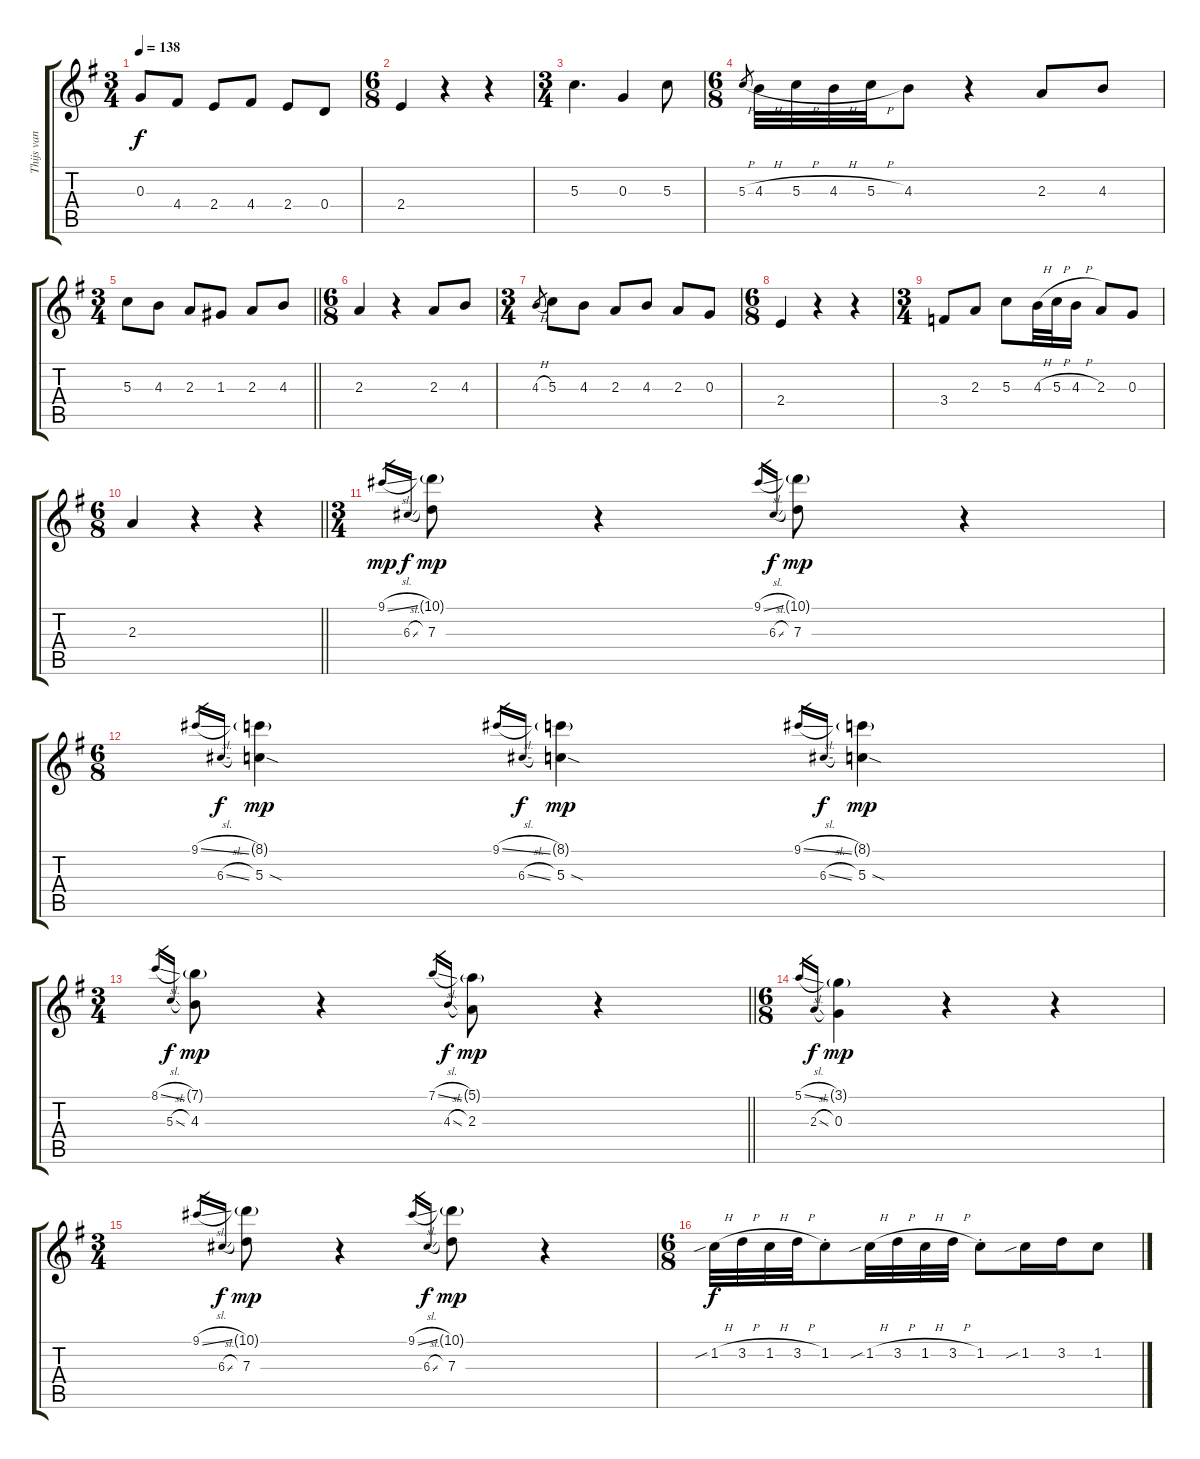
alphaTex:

\track ("Thijs van Leer Flute" "Thijs van ") {instrument flute}
\staff {score tabs}
\tuning (E5 B4 G4 D4 A3 E3) {hide}
\ts (3 4)
\tempo 138
\clef g2
\ks g
0.3.8{dy f} 4.4.8 2.4.8 4.4.8 2.4.8 0.4.8 |
\ts (6 8)
2.4.4 r.4 r.4 |
\ts (3 4)
5.3.4{d} 0.3.4 5.3.8 |
\ts (6 8)
5.3{h}.8{gr} 4.3{h}.32 5.3{h}.32 4.3{h}.32 5.3{h}.32 4.3.8 r.4 2.3.8 4.3.8 |
\ts (3 4)
\barLineRight lightlight
5.3.8 4.3.8 2.3.8 1.3.8 2.3.8 4.3.8 |
\ts (6 8)
2.3.4 r.4 2.3.8 4.3.8 |
\ts (3 4)
4.3{h}.8{gr} 5.3.8 4.3.8 2.3.8 4.3.8 2.3.8 0.3.8 |
\ts (6 8)
2.4.4 r.4 r.4 |
\ts (3 4)
3.4.8 2.3.8 5.3.8 4.3{h}.32 5.3{h}.32 4.3{h}.16 2.3.8 0.3.8 |
\ts (6 8)
\barLineRight lightlight
2.3.4 r.4 r.4 |
\ts (3 4)
\section ("" " ")
9.1{sl}.16{gr dy mp} 6.3{sl}.16{gr dy f} (10.1{g} 7.3).8{dy mp} r.4 9.1{sl}.16{gr} 6.3{sl}.16{gr dy f} (10.1{g} 7.3).8{dy mp} r.4 |
\ts (6 8)
9.1{sl}.16{gr} 6.3{sl}.16{gr dy f} (8.1{g} 5.3{sod}).4{dy mp} 9.1{sl}.16{gr} 6.3{sl}.16{gr dy f} (8.1{g} 5.3{sod}).4{dy mp} 9.1{sl}.16{gr} 6.3{sl}.16{gr dy f} (8.1{g} 5.3{sod}).4{dy mp} |
\ts (3 4)
\barLineRight lightlight
8.1{sl}.16{gr} 5.3{sl}.16{gr dy f} (7.1{g} 4.3).8{dy mp} r.4 7.1{sl}.16{gr} 4.3{sl}.16{gr dy f} (5.1{g} 2.3).8{dy mp} r.4 |
\ts (6 8)
5.1{sl}.16{gr} 2.3{sl}.16{gr dy f} (3.1{g} 0.3).4{dy mp} r.4 r.4 |
\ts (3 4)
9.1{sl}.16{gr} 6.3{sl}.16{gr dy f} (10.1{g} 7.3).8{dy mp} r.4 9.1{sl}.16{gr} 6.3{sl}.16{gr dy f} (10.1{g} 7.3).8{dy mp} r.4 |
\ts (6 8)
1.2{sib h}.32{dy f} 3.2{h}.32 1.2{h}.32 3.2{h}.32 1.2{st}.8 1.2{sib h}.32 3.2{h}.32 1.2{h}.32 3.2{h}.32 1.2{st}.8 1.2{sib}.16 3.2.16 1.2.8
